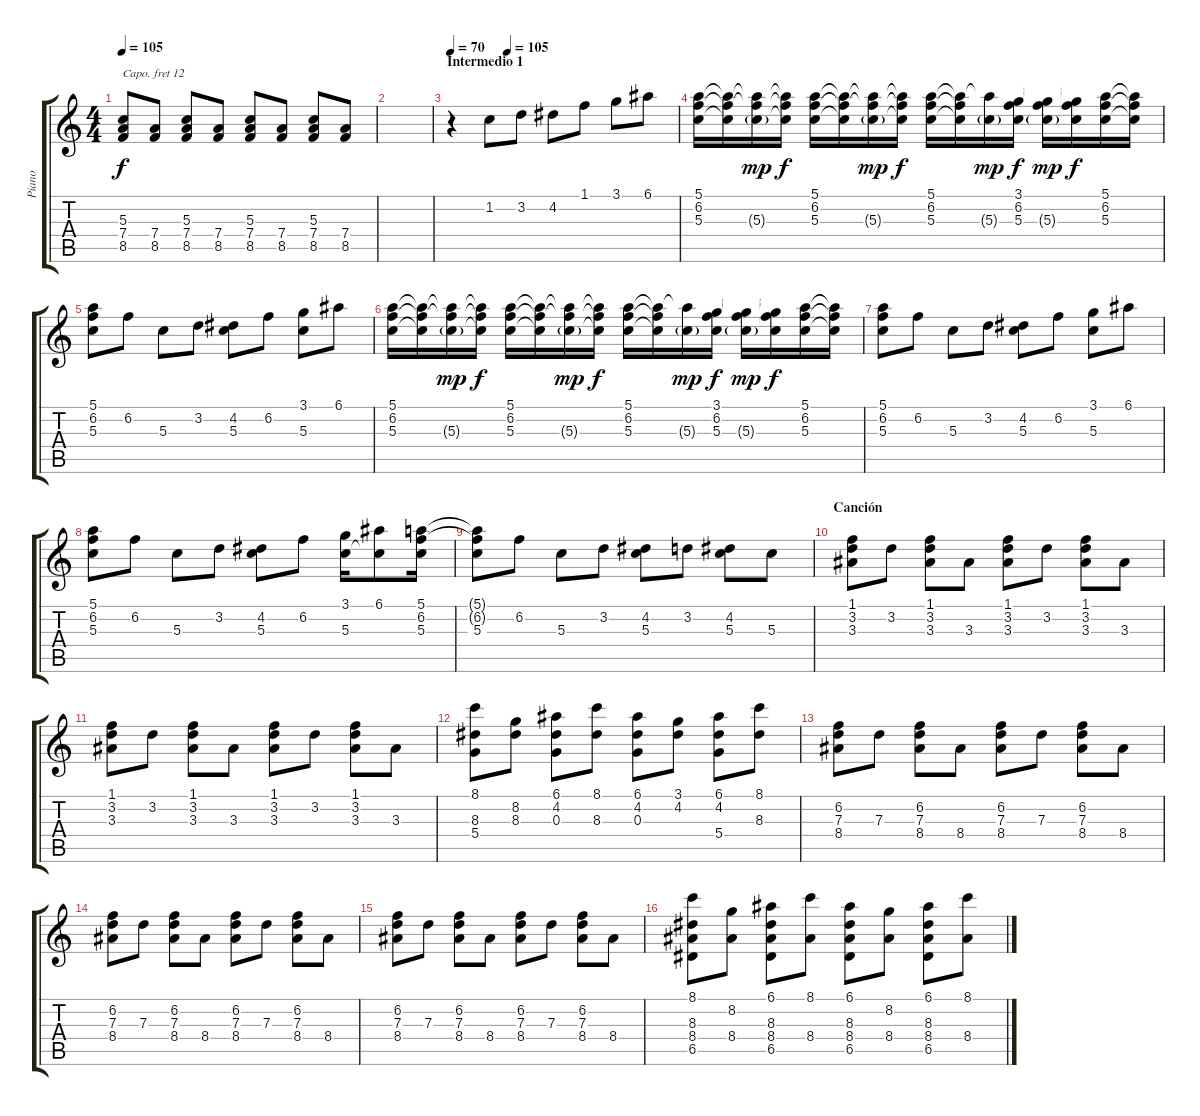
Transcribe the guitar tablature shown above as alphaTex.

\track ("Piano" "Piano") {instrument acousticgrandpiano}
\staff {score tabs}
\capo 12
\tuning (E4 B3 G3 D3 A2 E2) {hide}
\ts (4 4)
\tempo 105
\clef g2
\ks c
(5.3 7.4 8.5).8{dy f} (7.4 8.5).8 (5.3 7.4 8.5).8 (7.4 8.5).8 (5.3 7.4 8.5).8 (7.4 8.5).8 (5.3 7.4 8.5).8 (7.4 8.5).8 |
|
\section ("" "Intermedio 1")
\tempo 70
\tempo (105 0.25)
r.4 1.2.8 3.2.8 4.2.8 1.1.8 3.1.8 6.1.8 |
(5.1 6.2 5.3).16 (5.1{t} 6.2{t} 5.3{t}).16 (5.1{t} 6.2{t} 5.3{g}).16{dy mp} (5.1{t} 6.2{t} 5.3{t}).16{dy f} (5.1 6.2 5.3).16 (5.1{t} 6.2{t} 5.3{t}).16 (5.1{t} 6.2{t} 5.3{g}).16{dy mp} (5.1{t} 6.2{t} 5.3{t}).16{dy f} (5.1 6.2 5.3).16 (5.1{t} 6.2{t} 5.3{t}).16 (5.1{t} 5.3{g}).16{dy mp} (3.1 6.2 5.3).16{dy f} (3.1{t} 6.2{t} 5.3{g}).16{dy mp} (3.1{t} 6.2{t} 5.3{t}).16{dy f} (5.1 6.2 5.3).16 (5.1{t} 6.2{t} 5.3{t}).16 |
(5.1 6.2 5.3).8 6.2.8 5.3.8 3.2.8 (4.2 5.3).8 6.2.8 (3.1 5.3).8 6.1.8 |
(5.1 6.2 5.3).16 (5.1{t} 6.2{t} 5.3{t}).16 (5.1{t} 6.2{t} 5.3{g}).16{dy mp} (5.1{t} 6.2{t} 5.3{t}).16{dy f} (5.1 6.2 5.3).16 (5.1{t} 6.2{t} 5.3{t}).16 (5.1{t} 6.2{t} 5.3{g}).16{dy mp} (5.1{t} 6.2{t} 5.3{t}).16{dy f} (5.1 6.2 5.3).16 (5.1{t} 6.2{t} 5.3{t}).16 (5.1{t} 5.3{g}).16{dy mp} (3.1 6.2 5.3).16{dy f} (3.1{t} 6.2{t} 5.3{g}).16{dy mp} (3.1{t} 6.2{t} 5.3{t}).16{dy f} (5.1 6.2 5.3).16 (5.1{t} 6.2{t} 5.3{t}).16 |
(5.1 6.2 5.3).8 6.2.8 5.3.8 3.2.8 (4.2 5.3).8 6.2.8 (3.1 5.3).8 6.1.8 |
(5.1 6.2 5.3).8 6.2.8 5.3.8 3.2.8 (4.2 5.3).8 6.2.8 (3.1 5.3).16 (6.1 5.3{t}).8 (5.1 6.2 5.3).16 |
(5.1{t} 6.2{t} 5.3).8 6.2.8 5.3.8 3.2.8 (4.2 5.3).8 3.2.8 (4.2 5.3).8 5.3.8 |
\section ("" "Canción")
(1.1 3.2 3.3).8 3.2.8 (1.1 3.2 3.3).8 3.3.8 (1.1 3.2 3.3).8 3.2.8 (1.1 3.2 3.3).8 3.3.8 |
(1.1 3.2 3.3).8 3.2.8 (1.1 3.2 3.3).8 3.3.8 (1.1 3.2 3.3).8 3.2.8 (1.1 3.2 3.3).8 3.3.8 |
(8.1 8.3 5.4).8 (8.2 8.3).8 (6.1 4.2 0.3).8 (8.1 8.3).8 (6.1 4.2 0.3).8 (3.1 4.2).8 (6.1 4.2 5.4).8 (8.1 8.3).8 |
(6.2 7.3 8.4).8 7.3.8 (6.2 7.3 8.4).8 8.4.8 (6.2 7.3 8.4).8 7.3.8 (6.2 7.3 8.4).8 8.4.8 |
(6.2 7.3 8.4).8 7.3.8 (6.2 7.3 8.4).8 8.4.8 (6.2 7.3 8.4).8 7.3.8 (6.2 7.3 8.4).8 8.4.8 |
(6.2 7.3 8.4).8 7.3.8 (6.2 7.3 8.4).8 8.4.8 (6.2 7.3 8.4).8 7.3.8 (6.2 7.3 8.4).8 8.4.8 |
(8.1 8.3 8.4 6.5).8 (8.2 8.4).8 (6.1 8.3 8.4 6.5).8 (8.1 8.4).8 (6.1 8.3 8.4 6.5).8 (8.2 8.4).8 (6.1 8.3 8.4 6.5).8 (8.1 8.4).8
